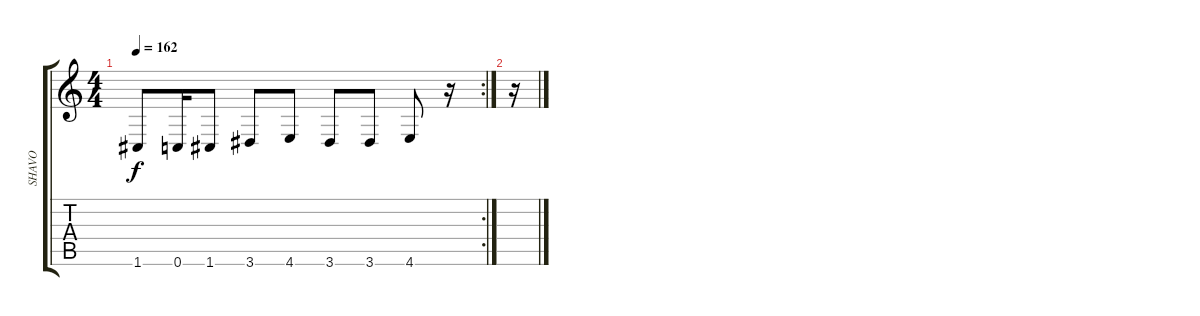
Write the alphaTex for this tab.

\track ("SHAVO" "SHAVO") {instrument slapbass2}
\staff {score tabs}
\tuning (D4 A3 F3 C3 G2 C2) {hide}
\rc 2
\ts (4 4)
\tempo 162
\clef g2
\ks c
1.6.8{dy f} 0.6.16 1.6.8 3.6.8 4.6.8 3.6.8 3.6.8 4.6.8 r.16 |
r.16
